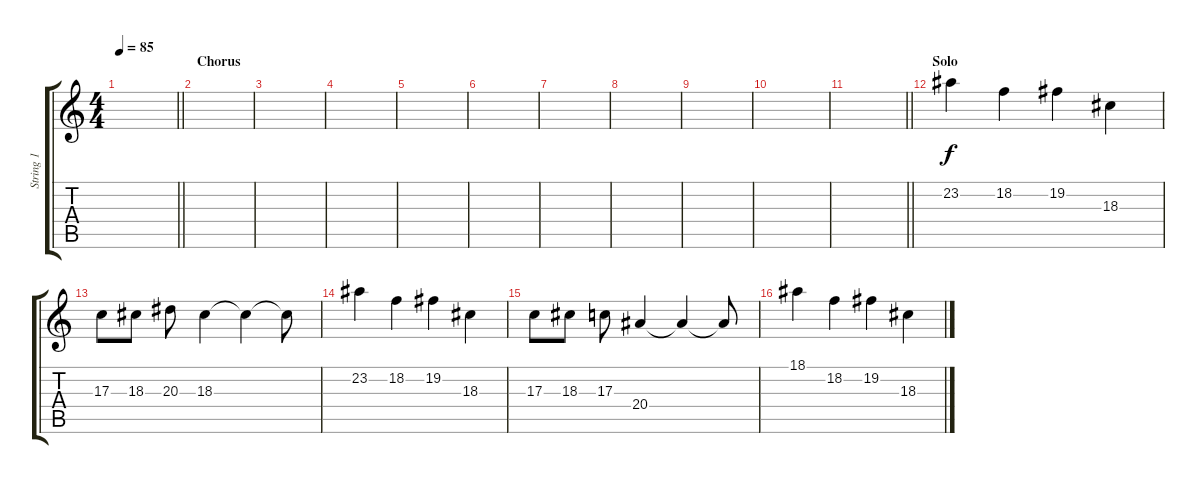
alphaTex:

\track ("String 1" "String 1") {instrument stringensemble1}
\staff {score tabs}
\tuning (E4 B3 G3 D3 A2 E2) {hide}
\ts (4 4)
\tempo 85
\clef g2
\barLineRight lightlight
\ks c
|
\section ("" "Chorus")
|
|
|
|
|
|
|
|
|
\barLineRight lightlight
|
\section ("" "Solo")
23.2.4 18.2.4 19.2.4 18.3.4 |
17.3.8 18.3.8 20.3.8 18.3.4 18.3{t}.4 18.3{t}.8 |
23.2.4 18.2.4 19.2.4 18.3.4 |
17.3.8 18.3.8 17.3.8 20.4.4 20.4{t}.4 20.4{t}.8 |
18.1.4 18.2.4 19.2.4 18.3.4
